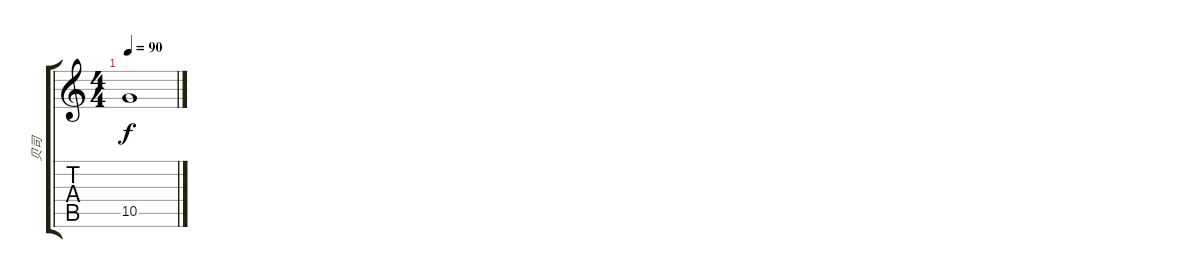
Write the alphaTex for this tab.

\track ("贝司" "贝司") {instrument electricbasspick}
\staff {score tabs}
\tuning (E4 B3 G3 D3 A2 E2) {hide}
\ts (4 4)
\tempo 90
\clef g2
\ks c
10.5.1{dy f}
